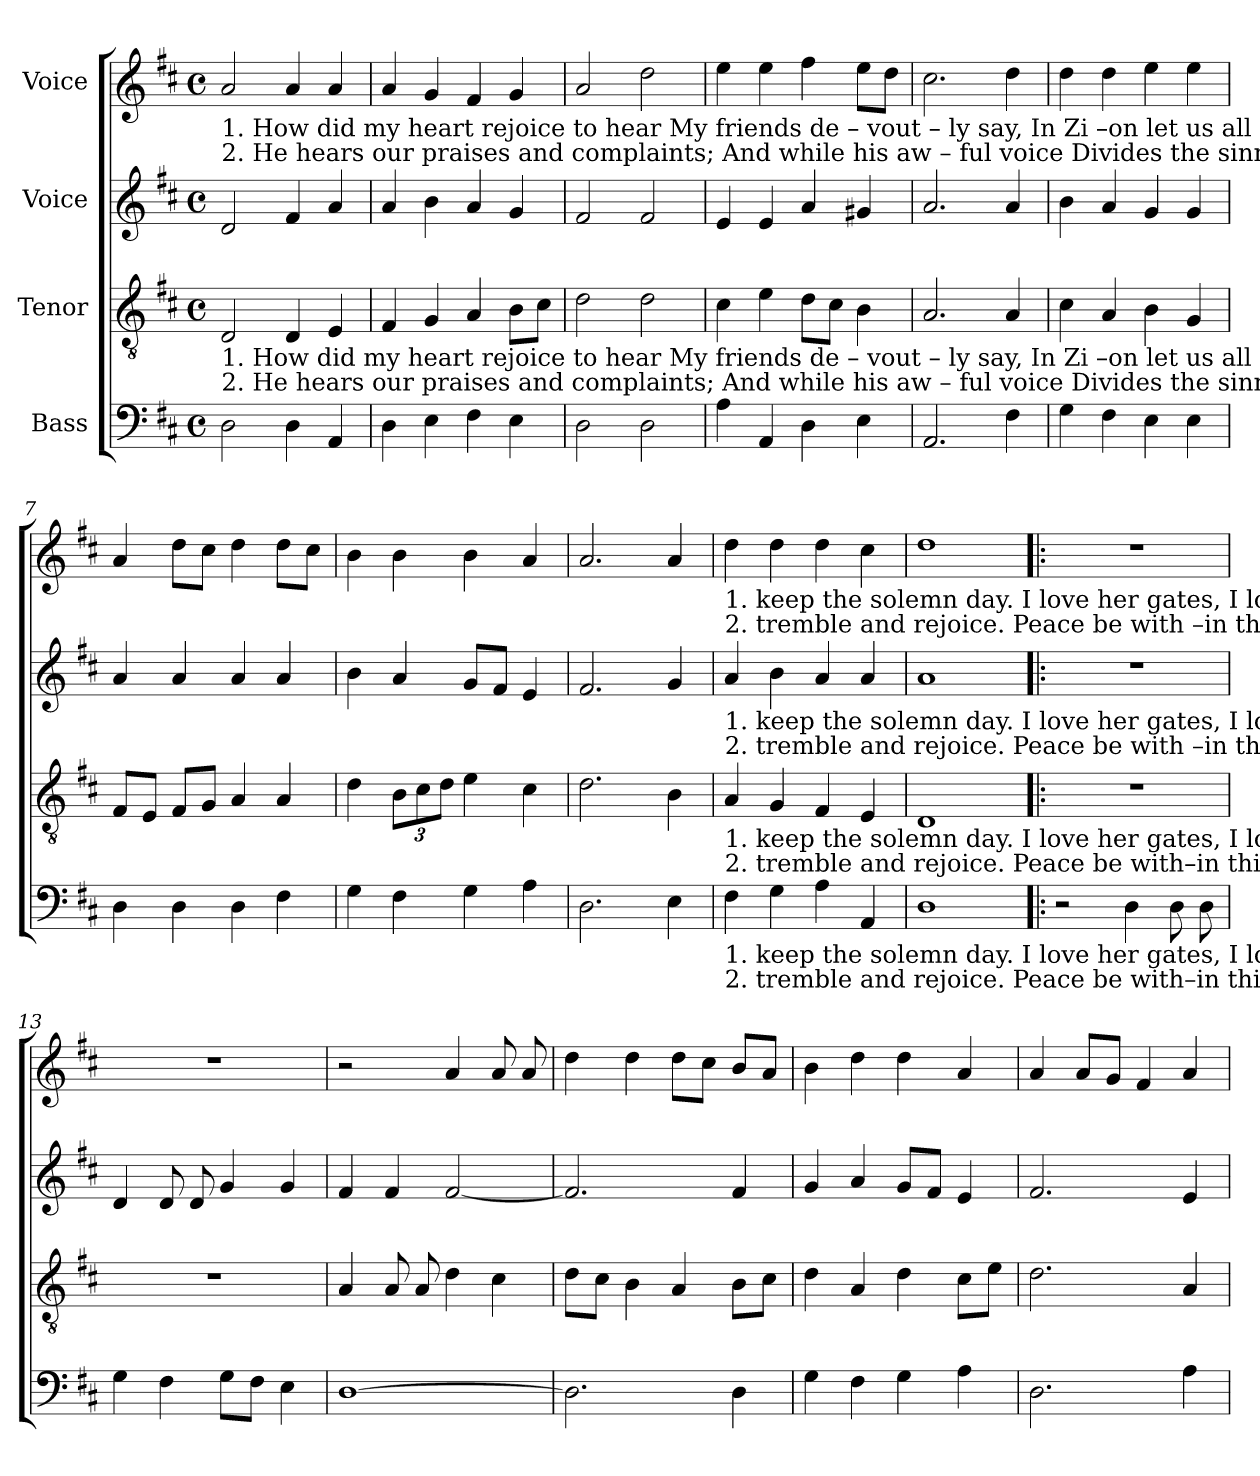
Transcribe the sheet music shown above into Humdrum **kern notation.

**kern	**kern	**kern	**kern
*part4	*part3	*part2	*part1
*staff4	*staff3	*staff2	*staff1
*I"Bass	*I"Tenor	*I"Voice	*I"Voice
*clefF4	*clefGv2	*clefG2	*clefG2
*k[f#c#]	*k[f#c#]	*k[f#c#]	*k[f#c#]
*M4/4	*M4/4	*M4/4	*M4/4
*met(c)	*met(c)	*met(c)	*met(c)
*MM130	*MM130	*MM130	*MM130
=1	=1	=1	=1
!	!	!	!LO:TX:b:t=1.   How  did  my   heart  rejoice  to  hear  My  friends  de – vout – ly   say,      In     Zi –on  let  us     all     ap – pear,   And    keep     the     so  –  lemn   day,   And
!	!	!	!LO:TX:b:t=2.   He hears our praises and complaints;  And  while   his    aw – ful  voice      Divides  the sinners  from  the  saints,   We     trem –  ble    and      re –  joice,   We
!	!LO:TX:b:t=1.   How  did  my   heart  rejoice  to  hear  My  friends  de – vout – ly   say,      In     Zi –on  let  us     all     ap – pear,   And    keep     the     so  –  lemn   day,   And	!	!
!	!LO:TX:b:t=2.   He hears our praises and complaints;  And  while   his    aw – ful  voice      Divides  the sinners  from  the  saints,   We     trem –  ble    and      re –  joice,   We	!	!
2D\	2D/	2d/	2a/
4D\	4D/	4f#/	4a/
4AA/	4E/	4a/	4a/
=2	=2	=2	=2
4D\	4F#/	4a/	4a/
4E\	4G/	4b\	4g/
4F#\	4A/	4a/	4f#/
4E\	8B\L	4g/	4g/
.	8c#\J	.	.
=3	=3	=3	=3
2D\	2d\	2f#/	2a/
2D\	2d\	2f#/	2dd\
=4	=4	=4	=4
4A\	4c#\	4e/	4ee\
4AA/	4e\	4e/	4ee\
4D\	8d\L	4a/	4ff#\
.	8c#\J	.	.
4E\	4B\	4g#X/	8ee\L
.	.	.	8dd\J
=5	=5	=5	=5
2.AA/	2.A/	2.a/	2.cc#\
4F#\	4A/	4a/	4dd\
=6	=6	=6	=6
4G\	4c#\	4b\	4dd\
4F#\	4A/	4a/	4dd\
4E\	4B\	4g/	4ee\
4E\	4G/	4g/	4ee\
=7	=7	=7	=7
4D\	8F#/L	4a/	4a/
.	8E/J	.	.
4D\	8F#/L	4a/	8dd\L
.	8G/J	.	8cc#\J
4D\	4A/	4a/	4dd\
4F#\	4A/	4a/	8dd\L
.	.	.	8cc#\J
=8	=8	=8	=8
4G\	4d\	4b\	4b\
*	*Xbrackettup	*	*
4F#\	12B\L	4a/	4b\
.	12c#\	.	.
.	12d\J	.	.
4G\	4e\	8g/L	4b\
.	.	8f#/J	.
4A\	4c#\	4e/	4a/
=9	=9	=9	=9
2.D\	2.d\	2.f#/	2.a/
4E\	4B\	4g/	4a/
!!LO:LB:g=z
=10	=10	=10	=10
!	!	!	!LO:TX:b:t=1. keep the solemn day.                                                                                                I   love  her   gates,   I     love    the  road;  The church, adorned with grace, Stands
!	!	!	!LO:TX:b:t=2. tremble  and  rejoice.                                                                                               Peace  be  with –in   this  sa – cred place,  And   joy     a    constant guest!   With
!	!	!LO:TX:b:t=1. keep the solemn day.                                  I   love  her  gates,   I     love    the      road; ____________________   The    church,  adorned   with   grace,          Stands	!
!	!	!LO:TX:b:t=2. tremble  and  rejoice.                                 Peace be with –in  this   sa – cred      place, ____________________   And      joy     a   con – stant    guest!           With	!
!	!LO:TX:b:t=1.  keep the solemn day.                                                                           I   love  her  gates,     I        love   the   road;   The  church,  adorned  with    grace,           Stands	!	!
!	!LO:TX:b:t=2.  tremble  and  rejoice.                                                                          Peace  be  with–in    this     sa – cred  place,   And     joy     a   con – stant   guest!            With	!	!
!LO:TX:b:t=1. keep the solemn day.               I  love  her gates,     I      love   the   road;  ______________________________	!	!	!
!LO:TX:b:t=2. tremble  and  rejoice.              Peace be with–in    this   sa – cred   place, ______________________________	!	!	!
4F#\	4A/	4a/	4dd\
4G\	4G/	4b\	4dd\
4A\	4F#/	4a/	4dd\
4AA/	4E/	4a/	4cc#\
=11	=11	=11	=11
1D	1D	1a	1dd
=12!|:	=12!|:	=12!|:	=12!|:
2r	1r	1r	1r
4D\	.	.	.
8D\	.	.	.
8D\	.	.	.
=13	=13	=13	=13
4G\	1r	4d/	1r
4F#\	.	8d/	.
.	.	8d/	.
8G\L	.	4g/	.
8F#\J	.	.	.
4E\	.	4g/	.
=14	=14	=14	=14
[1D	4A/	4f#/	2r
.	8A/	4f#/	.
.	8A/	.	.
.	4d\	[2f#/	4a/
.	4c#\	.	8a/
.	.	.	8a/
=15	=15	=15	=15
2.D\]	8d\L	2.f#/]	4dd\
.	8c#\J	.	.
.	4B\	.	4dd\
.	4A/	.	8dd\L
.	.	.	8cc#\J
4D\	8B\L	4f#/	8b/L
.	8c#\J	.	8a/J
=16	=16	=16	=16
4G\	4d\	4g/	4b\
4F#\	4A/	4a/	4dd\
4G\	4d\	8g/L	4dd\
.	.	8f#/J	.
4A\	8c#\L	4e/	4a/
.	8e\J	.	.
=17	=17	=17	=17
2.D\	2.d\	2.f#/	4a/
.	.	.	8a/L
.	.	.	8g/J
.	.	.	4f#/
4A\	4A/	4e/	4a/
=	=	=	=
*-	*-	*-	*-
